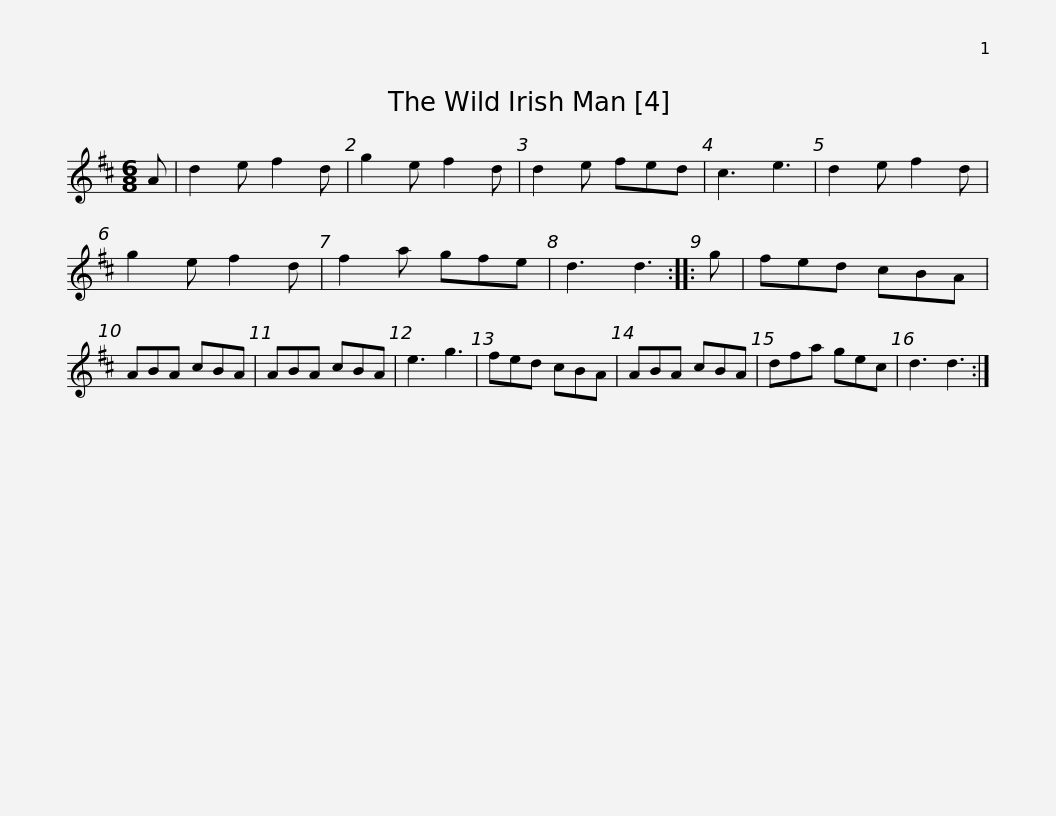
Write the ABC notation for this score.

X:1
L:1/8
M:6/8
I:linebreak $
K:D
V:1 treble
V:1
 A | d2 e f2 d | g2 e f2 d | d2 e fed | c3 e3 | %5
 d2 e f2 d | g2 e f2 d | f2 a gfe | d3 d3 :: g |$ %10
 fed cBA | ABA cBA | ABA cBA | e3 g3 | fed cBA | %15
 ABA cBA | dfa gec | d3 d3 :| %18
